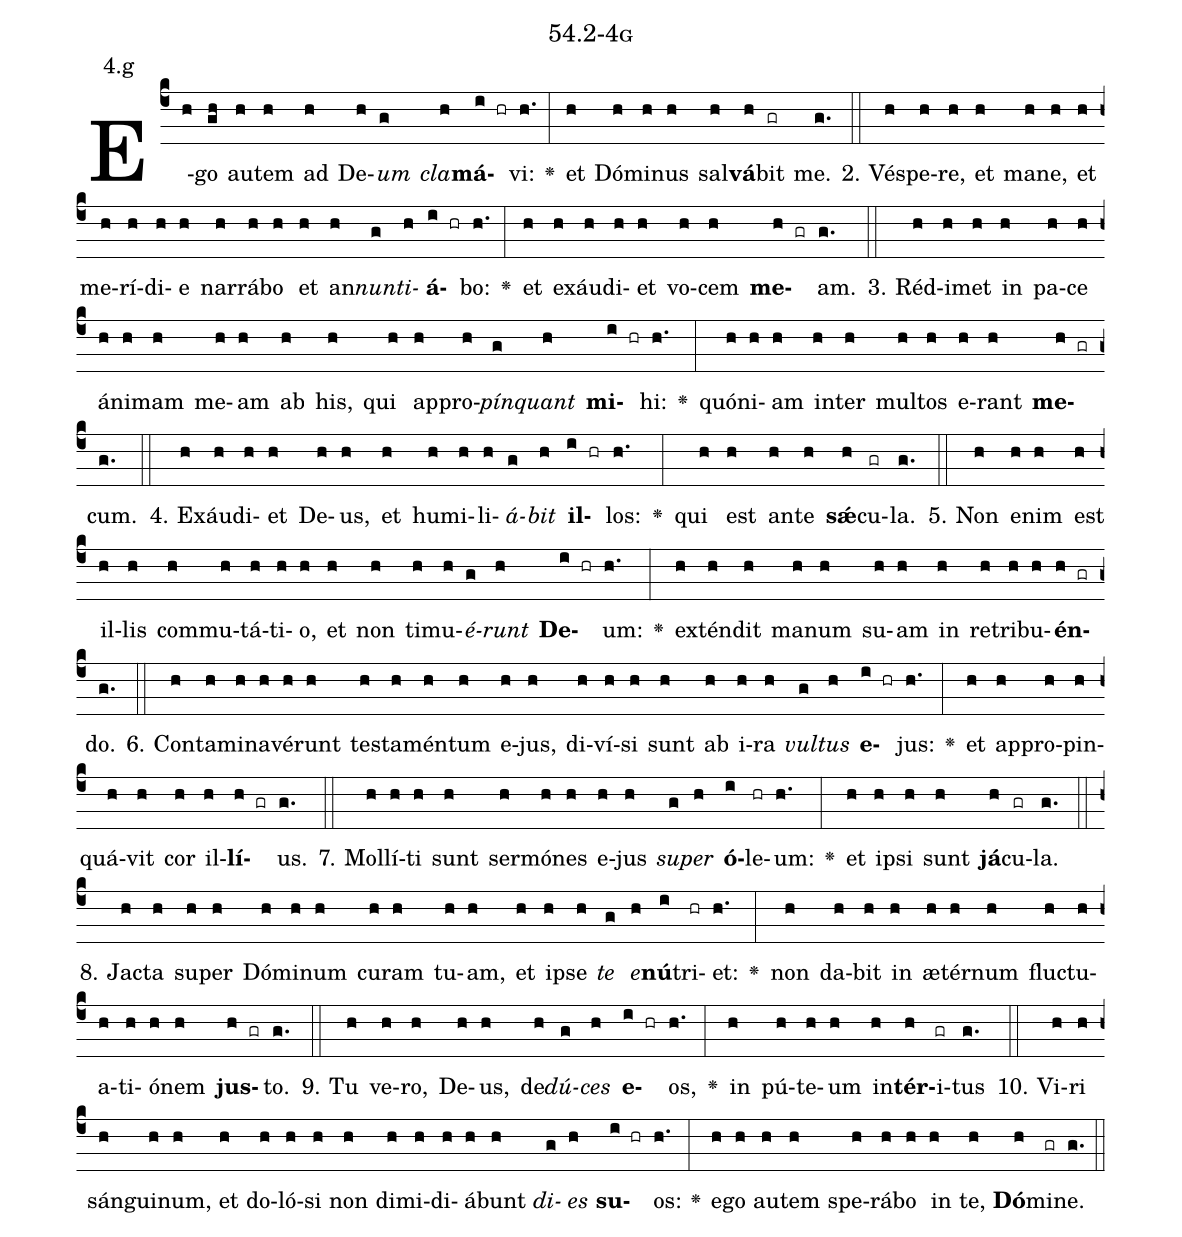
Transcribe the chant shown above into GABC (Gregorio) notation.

name: 54.2-4g;
annotation: 4.g;
%%
(c4)E(h)go(gh) au(h)tem(h) ad(h) De(h)<i>um</i>(g) <i>cla</i>(h)<b>má</b>(i hr)vi:(h.) <v>\greheightstar</v>(:) et(h) Dó(h)mi(h)nus(h) sal(h)<b>vá</b>(h)bit(gr) me.(g.) (::)
2. Vés(h)pe(h)re,(h) et(h) ma(h)ne,(h) et(h) me(h)rí(h)di(h)e(h) nar(h)rá(h)bo(h) et(h) an(h)<i>nun</i>(g)<i>ti</i>(h)<b>á</b>(i hr)bo:(h.) <v>\greheightstar</v>(:) et(h) ex(h)áu(h)di(h)et(h) vo(h)cem(h) <b>me</b>(h gr)am.(g.) (::)
3. Réd(h)i(h)met(h) in(h) pa(h)ce(h) á(h)ni(h)mam(h) me(h)am(h) ab(h) his,(h) qui(h) ap(h)pro(h)<i>pín</i>(g)<i>quant</i>(h) <b>mi</b>(i hr)hi:(h.) <v>\greheightstar</v>(:) quón(h)i(h)am(h) in(h)ter(h) mul(h)tos(h) e(h)rant(h) <b>me</b>(h gr)cum.(g.) (::)
4. Ex(h)áu(h)di(h)et(h) De(h)us,(h) et(h) hu(h)mi(h)li(h)<i>á</i>(g)<i>bit</i>(h) <b>il</b>(i hr)los:(h.) <v>\greheightstar</v>(:) qui(h) est(h) an(h)te(h) <b>sǽ</b>(h)cu(gr)la.(g.) (::)
5. Non(h) e(h)nim(h) est(h) il(h)lis(h) com(h)mu(h)tá(h)ti(h)o,(h) et(h) non(h) ti(h)mu(h)<i>é</i>(g)<i>runt</i>(h) <b>De</b>(i hr)um:(h.) <v>\greheightstar</v>(:) ex(h)tén(h)dit(h) ma(h)num(h) su(h)am(h) in(h) re(h)tri(h)bu(h)<b>én</b>(h gr)do.(g.) (::)
6. Con(h)ta(h)mi(h)na(h)vé(h)runt(h) tes(h)ta(h)mén(h)tum(h) e(h)jus,(h) di(h)ví(h)si(h) sunt(h) ab(h) i(h)ra(h) <i>vul</i>(g)<i>tus</i>(h) <b>e</b>(i hr)jus:(h.) <v>\greheightstar</v>(:) et(h) ap(h)pro(h)pin(h)quá(h)vit(h) cor(h) il(h)<b>lí</b>(h gr)us.(g.) (::)
7. Mol(h)lí(h)ti(h) sunt(h) ser(h)mó(h)nes(h) e(h)jus(h) <i>su</i>(g)<i>per</i>(h) <b>ó</b>(i)le(hr)um:(h.) <v>\greheightstar</v>(:) et(h) ip(h)si(h) sunt(h) <b>já</b>(h)cu(gr)la.(g.) (::)
8. Jac(h)ta(h) su(h)per(h) Dó(h)mi(h)num(h) cu(h)ram(h) tu(h)am,(h) et(h) ip(h)se(h) <i>te</i>(g) <i>e</i>(h)<b>nú</b>(i)tri(hr)et:(h.) <v>\greheightstar</v>(:) non(h) da(h)bit(h) in(h) æ(h)tér(h)num(h) fluc(h)tu(h)a(h)ti(h)ó(h)nem(h) <b>jus</b>(h gr)to.(g.) (::)
9. Tu(h) ve(h)ro,(h) De(h)us,(h) de(h)<i>dú</i>(g)<i>ces</i>(h) <b>e</b>(i hr)os,(h.) <v>\greheightstar</v>(:) in(h) pú(h)te(h)um(h) in(h)<b>tér</b>(h)i(gr)tus(g.) (::)
10. Vi(h)ri(h) sán(h)gui(h)num,(h) et(h) do(h)ló(h)si(h) non(h) di(h)mi(h)di(h)á(h)bunt(h) <i>di</i>(g)<i>es</i>(h) <b>su</b>(i hr)os:(h.) <v>\greheightstar</v>(:) e(h)go(h) au(h)tem(h) spe(h)rá(h)bo(h) in(h) te,(h) <b>Dó</b>(h)mi(gr)ne.(g.) (::)
